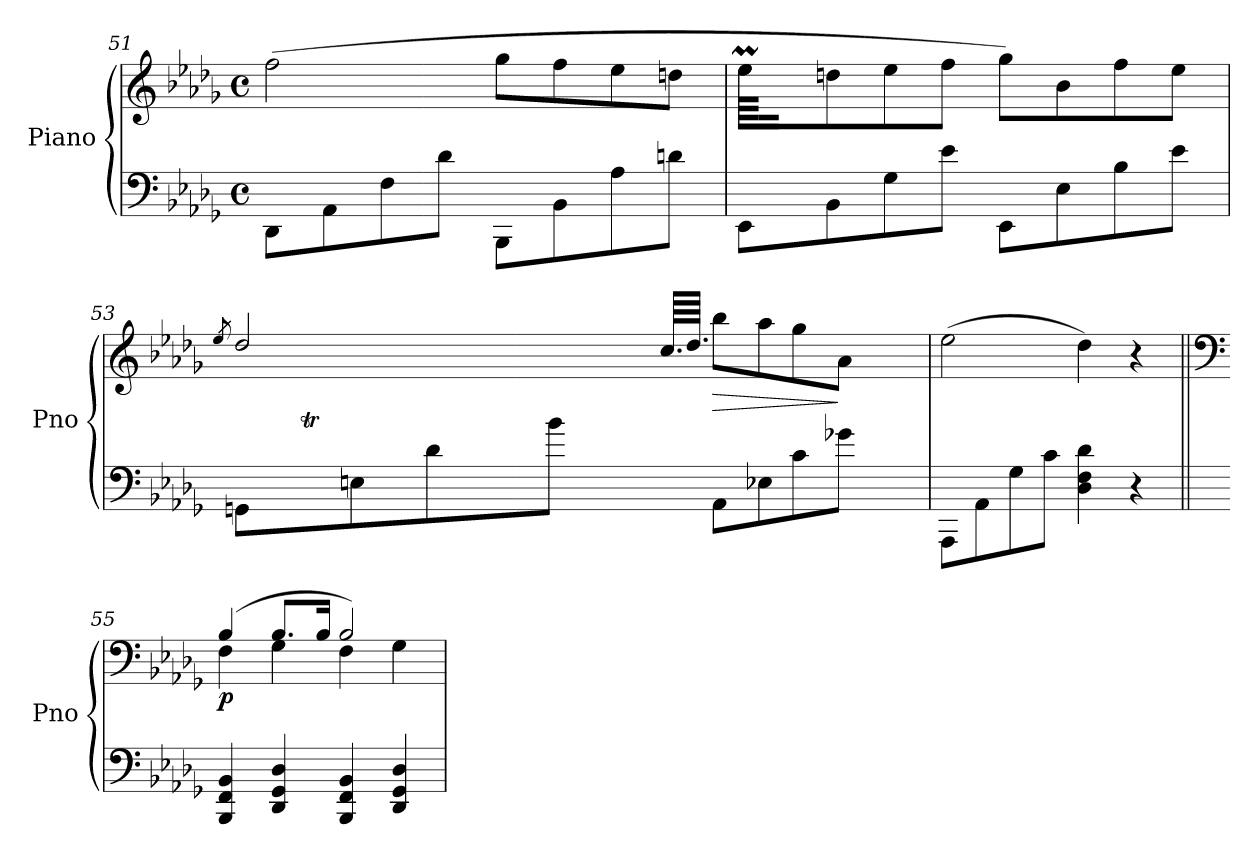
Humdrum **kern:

**kern	**kern	**dynam
*part1	*part1	*part1
*staff2	*staff1	*staff1/2
*I"Piano	*	*
*I'Pno	*	*
!!LO:LB:g=z
*clefF4	*clefG2	*
*k[b-e-a-d-g-]	*k[b-e-a-d-g-]	*
*M4/4	*M4/4	*
*met(c)	*met(c)	*
=51	=51	=51
8DD-\L	(2ff\	.
8AA-\	.	.
8F\	.	.
8d-\J	.	.
8BBB-\L	8gg-\L	.
8BB-\	8ff\	.
8A-\	8ee-\	.
8dn\J	8ddn\J	.
=52	=52	=52
*	*^	*
8EE-\L	8ee-M\L	64ee-LLLL	.
.	.	64ffJJyy	.
.	.	16.ee-JJyy	.
8BB-\	8ddn\	2..ryy	.
8G-\	8ee-\	.	.
8e-\J	8ff\J	.	.
8EE-\L	8gg-\L)	.	.
8E-\	8b-\	.	.
8B-\	8ff\	.	.
8e-\J	8ee-\J	.	.
!!LO:PB:g=z	!!
=53	=53	=53	=53
.	8qee-/	.	.
8GGn\L	2dd-/	64ccLLLLyy	.
.	.	64dd-yy	.
.	.	64ee-Jyy	.
.	.	32dd-Tyy	.
.	.	32ee-yy	.
.	.	32dd-yy	.
8En\	.	.	.
.	.	32ee-yy	.
.	.	32dd-yy	.
.	.	32ee-yy	.
.	.	32dd-yy	.
8d-\	.	.	.
.	.	32ee-yy	.
.	.	64dd-Lyy	.
.	.	64ee-yy	.
.	.	64dd-yy	.
.	.	64ee-yy	.
.	.	64dd-yy	.
8b-\J	.	64ee-yy	.
.	.	64dd-yy	.
.	.	64ee-yy	.
.	.	64dd-yy	.
.	.	64ee-TTTyy	.
.	.	64dd-JJJJyy	.
*	*	*Xtuplet	*
.	.	96.cc/LL	.
.	.	96.dd-/JJ	.
!	!	!	!LO:HP:b
8AA-\L	8bb-\L	24..ryy	>
.	.	4ryy	.
8E-X\	8aa-\	.	.
8c\	8gg-\	.	.
.	.	8ryy	.
8g-X\J	8a-\J	.	]
.	.	32ryy	.
*	*v	*v	*
!!LO:LB:g=z
=54	=54	=54
8AAA-\L	(2ee-\	.
8AA-\	.	.
8G-\	.	.
8c\J	.	.
4D-\ 4F\ 4d-\	4dd-\)	.
4r	4r	.
!!LO:PB:g=z
=55||	=55||	=55||
*	*clefF4	*
*	*^	*
!	!	!	!LO:DY:b
4BBB-/ 4FF/ 4BB-/	(4B-/	4F\	p
4DD-/ 4GG-/ 4D-/	8.B-/L	4G-\	.
.	16B-/Jk	.	.
4BBB-/ 4FF/ 4BB-/	2B-/)	4F\	.
4DD-/ 4GG-/ 4D-/	.	4G-\	.
*	*v	*v	*
=	=	=
*-	*-	*-
